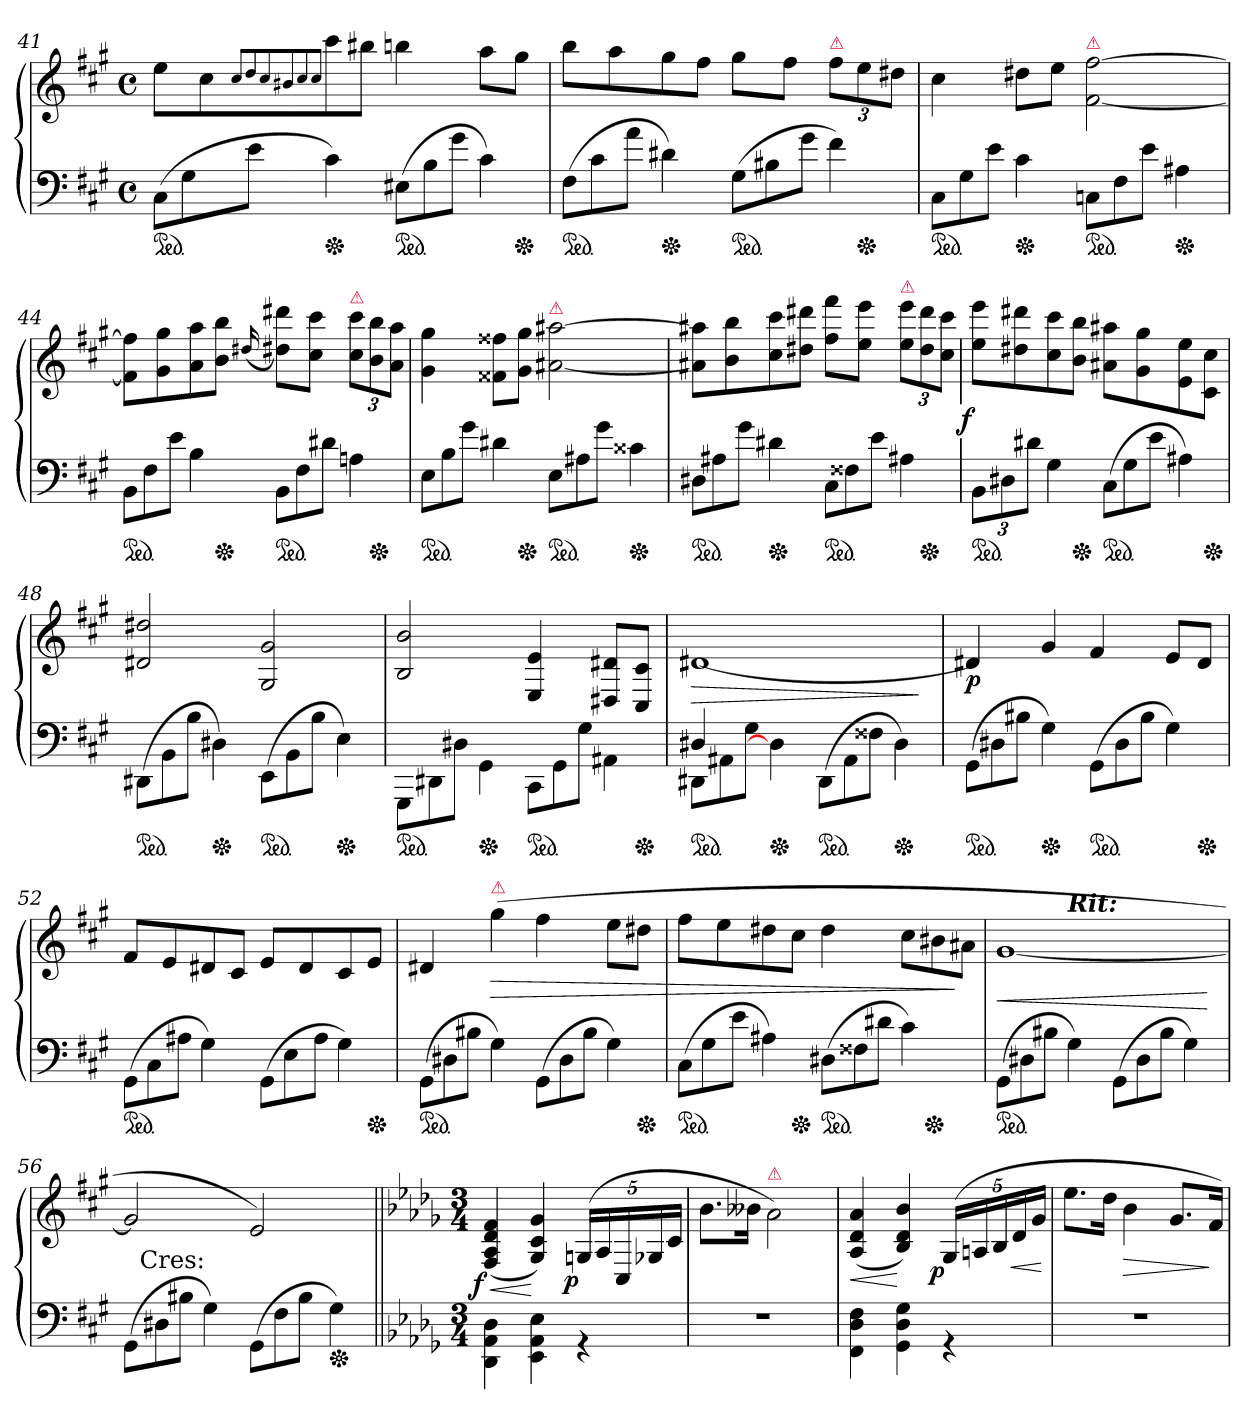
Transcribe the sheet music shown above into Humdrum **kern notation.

**kern	**kern	**dynam
*part1	*part1	*part1
*staff2	*staff1	*staff1/2
*clefF4	*clefG2	*
*k[f#c#g#]	*k[f#c#g#]	*
*f#:	*f#:	*
*M4/4	*M4/4	*
*met(c)	*met(c)	*
*Xtuplet	*	*
*ped	*	*
=41	=41	=41
(>12C#L	8eeL	.
12G#	.	.
.	8cc#	.
12eJ	.	.
.	8qcc#/L	.
.	8qdd/	.
.	8qcc#/	.
.	8qb#X/	.
.	8qcc#/	.
.	8qcc#/J	.
*Xped	*	*
4c#)	8ccc#	.
.	8bb#XJ	.
*ped	*	*
(>12E#XL	4bbn	.
12B	.	.
12g#J	.	.
4c#)	8aaL	.
*Xped	*	*
.	8gg#J	.
=42	=42	=42
*ped	*	*
(>12F#L	8bbL	.
12c#	.	.
.	8aa	.
12aJ	.	.
*Xped	*	*
4d#X)	8gg#	.
.	8ff#J	.
*ped	*	*
(>12G#L	8gg#L	.
12B#X	.	.
.	8ff#J	.
12g#J	.	.
!	!LO:TX:a:color=crimson:t=⚠	!
4f#)	12ff#L	.
*Xped	*	*
.	12ee	.
.	12dd#XJ	.
=43	=43	=43
*ped	*	*
12C#L	4cc#	.
12G#	.	.
12eJ	.	.
*Xped	*	*
4c#	8dd#XL	.
.	8eeJ	.
!	!LO:TX:a:color=crimson:t=⚠	!
*ped	*	*
12CnL	[2f# [2ff#	.
12F#	.	.
12eJ	.	.
*Xped	*	*
4A#X	.	.
=44	=44	=44
*ped	*	*
12BBL	8f#] 8ff#]L	.
12F#	.	.
.	8g# 8gg#	.
12eJ	.	.
4B	8a 8aa	.
*Xped	*	*
.	8b 8bbJ	.
.	(>16qqdd#X/	.
*ped	*	*
12BBL	8dd#X 8ddd#XL)	.
12F#	.	.
.	8cc# 8ccc#J	.
12d#XJ	.	.
!	!LO:TX:a:color=crimson:t=⚠	!
4An	12cc# 12ccc#L	.
*Xped	*	*
.	12b 12bb	.
.	12a 12aaJ	.
=45	=45	=45
*ped	*	*
12EL	4g# 4gg#	.
12B	.	.
12g#J	.	.
4d#X	8f##X 8ff##XL	.
*Xped	*	*
.	8g# 8gg#J	.
!	!LO:TX:a:color=crimson:t=⚠	!
*ped	*	*
12EL	[2a#X [2aa#X	.
12A#X	.	.
12g#J	.	.
*Xped	*	*
4c##X	.	.
=46	=46	=46
*ped	*	*
12D#XL	8a#X] 8aa#X]L	.
12A#X	.	.
.	8b 8bb	.
12g#J	.	.
*Xped	*	*
4d#X	8cc# 8ccc#	.
.	8dd#X 8ddd#XJ	.
*ped	*	*
12C#L	8ff# 8fff#L	.
12F##X	.	.
.	8ee 8eeeJ	.
12eJ	.	.
!	!LO:TX:a:color=crimson:t=⚠	!
4A#X	12ee 12eeeL	.
*Xped	*	*
.	12dd# 12ddd#	.
.	12cc# 12ccc#J	.
=47	=47	=47
*tuplet	*	*
!LO:TX:a:color=crimson:t=⚠	!	!
!	!	!LO:DY:rj
*ped	*	*
12BBL	8ee 8eeeL	f
12D#X	.	.
.	8dd#X 8ddd#X	.
12d#XJ	.	.
4G#	8cc# 8ccc#	.
*Xped	*	*
.	8b 8bbJ	.
*Xtuplet	*	*
*ped	*	*
(>12C#L	8a#X 8aa#XL	.
12G#	.	.
.	8g# 8gg#	.
12eJ	.	.
4A#X)	8e 8ee	.
*Xped	*	*
.	8c# 8cc#J	.
=48	=48	=48
*ped	*	*
(>12DD#X\L	2d#X 2dd#X	.
12BB	.	.
12BJ	.	.
*Xped	*	*
4D#X\)	.	.
*ped	*	*
(>12EE\L	2G# 2g#	.
12BB\	.	.
12B\J	.	.
*Xped	*	*
4E)	.	.
=49	=49	=49
*ped	*	*
12GGG#\L	2B 2b	.
12DD#X	.	.
12D#XJ	.	.
*Xped	*	*
4GG#\	.	.
*ped	*	*
12CC#\L	4E/ 4e/	.
12GG#\	.	.
12G#\J	.	.
4AA#X\	8D#X 8d#XL	.
*Xped	*	*
.	8C#/ 8c#/J	.
=50	=50	=50
*^	*	*
*ped	*	*	*
4D#X	12DD#XL	[1d#X	>
.	12AA#X	.	.
.	12G#J	.	.
*Xped	*	*	*
2.ryy	4D#]	.	.
*ped	*	*	*
.	(>12DD#\L	.	.
.	12AA#	.	.
.	12F##XJ	.	.
*Xped	*	*	*
.	4D#\)	.	.
*v	*v	*	*
.	.	]
=51	=51	=51
*ped	*	*
(>12GG#L	4d#X]	p
12D#X	.	.
12B#XJ	.	.
*Xped	*	*
4G#)	4g#	.
*ped	*	*
(>12GG#L	4f#	.
12D#	.	.
12B#J	.	.
4G#)	8eL	.
*Xped	*	*
.	8d#J	.
=52	=52	=52
*ped	*	*
(>12GG#\L	8f#L	.
12C#	.	.
.	8e	.
12A#XJ	.	.
4G#)	8d#X	.
.	8c#J	.
(>12GG#L	8eL	.
12E	.	.
.	8d#	.
12A#J	.	.
4G#)	8c#	.
*Xped	*	*
.	8eJ	.
=53	=53	=53
*ped	*	*
(>12GG#L	4d#X	.
12D#X	.	.
12B#XJ	.	.
!	!LO:TX:a:color=crimson:t=⚠	!
4G#)	(>4gg#	>
(>12GG#L	4ff#	.
12D#	.	.
12B#J	.	.
4G#)	8eeL	.
*Xped	*	*
.	8dd#XJ	.
=54	=54	=54
*ped	*	*
(>12C#L	8ff#L	.
12G#	.	.
.	8ee	.
12eJ	.	.
4A#X)	8dd#X	.
*Xped	*	*
.	8cc#J	.
*ped	*	*
(>12D#XL	4dd#	.
12F##X	.	.
12d#XJ	.	.
*	*Xtuplet	*
4c#)	12cc#L	.
*Xped	*	*
.	12b#X	.
.	12a#XJ	]
=55	=55	=55
*	*^	*
*ped	*	*	*
(>12GG#L	[1g#	4ryy	<
12D#X	.	.	.
12B#XJ	.	.	.
!	!	!LO:TX:a:Bi:t=Rit&colon;	!
4G#)	.	2.ryy	.
(>12GG#L	.	.	.
12D#	.	.	.
12B#J	.	.	.
4G#)	.	.	.
.	.	.	[
=56	=56	=56	=56
(>12GG#L	2g#]	24ryy	.
!	!	!LO:TX:c:t=Cres&colon;	!
.	.	3%2ryy	.
12D#X	.	.	.
12B#XJ	.	.	.
4G#)	.	.	.
(>12GG#L	2e)	.	.
12F#	.	.	.
12B#J	.	.	.
.	.	6..ryy	.
*Xped	*	*	*
4G#)	.	.	.
*	*v	*v	*
=57||	=57||	=57||
*k[b-e-a-d-g-]	*k[b-e-a-d-g-]	*
*M3/4	*M3/4	*
*	*^	*
!	!	!	!LO:DY:n=1:rj
*	*v	*v	*
4DD-\ 4AA-\ 4D-\	(>4F/ 4A-/ 4d-/ 4f/	< f
4EE-\ 4AA-\ 4E-\	4G-/ 4c/ 4g-/)	[
*	*tuplet	*
!	!	!LO:DY:n=2:rj
4rGG	(>20Gn/LL	p
.	20A-/	.
.	20C/	.
.	20G-X/	.
.	20c/JJ	.
=58	=58	=58
2.r	8.b-L	.
.	16b--XJk	.
!	!LO:TX:a:color=crimson:t=⚠	!
.	2a-\)	.
=59	=59	=59
4FF\ 4D-\ 4F\	(>4A-/ 4d-/ 4a-/	<
4GG-\ 4D-\ 4G-\	4B-/ 4d-/ 4b-/)	[
!	!	!LO:DY:rj
4rGG	(>20G-/LL	p
.	20An/	.
.	20B-/	.
.	20d-	<
.	20g-JJ	.
.	.	[
=60	=60	=60
2.r	8.ee-L	.
.	16dd-Jk	.
.	4b-	>
.	8.g-/L	.
.	16f/Jk)	]
=	=	=
*-	*-	*-
